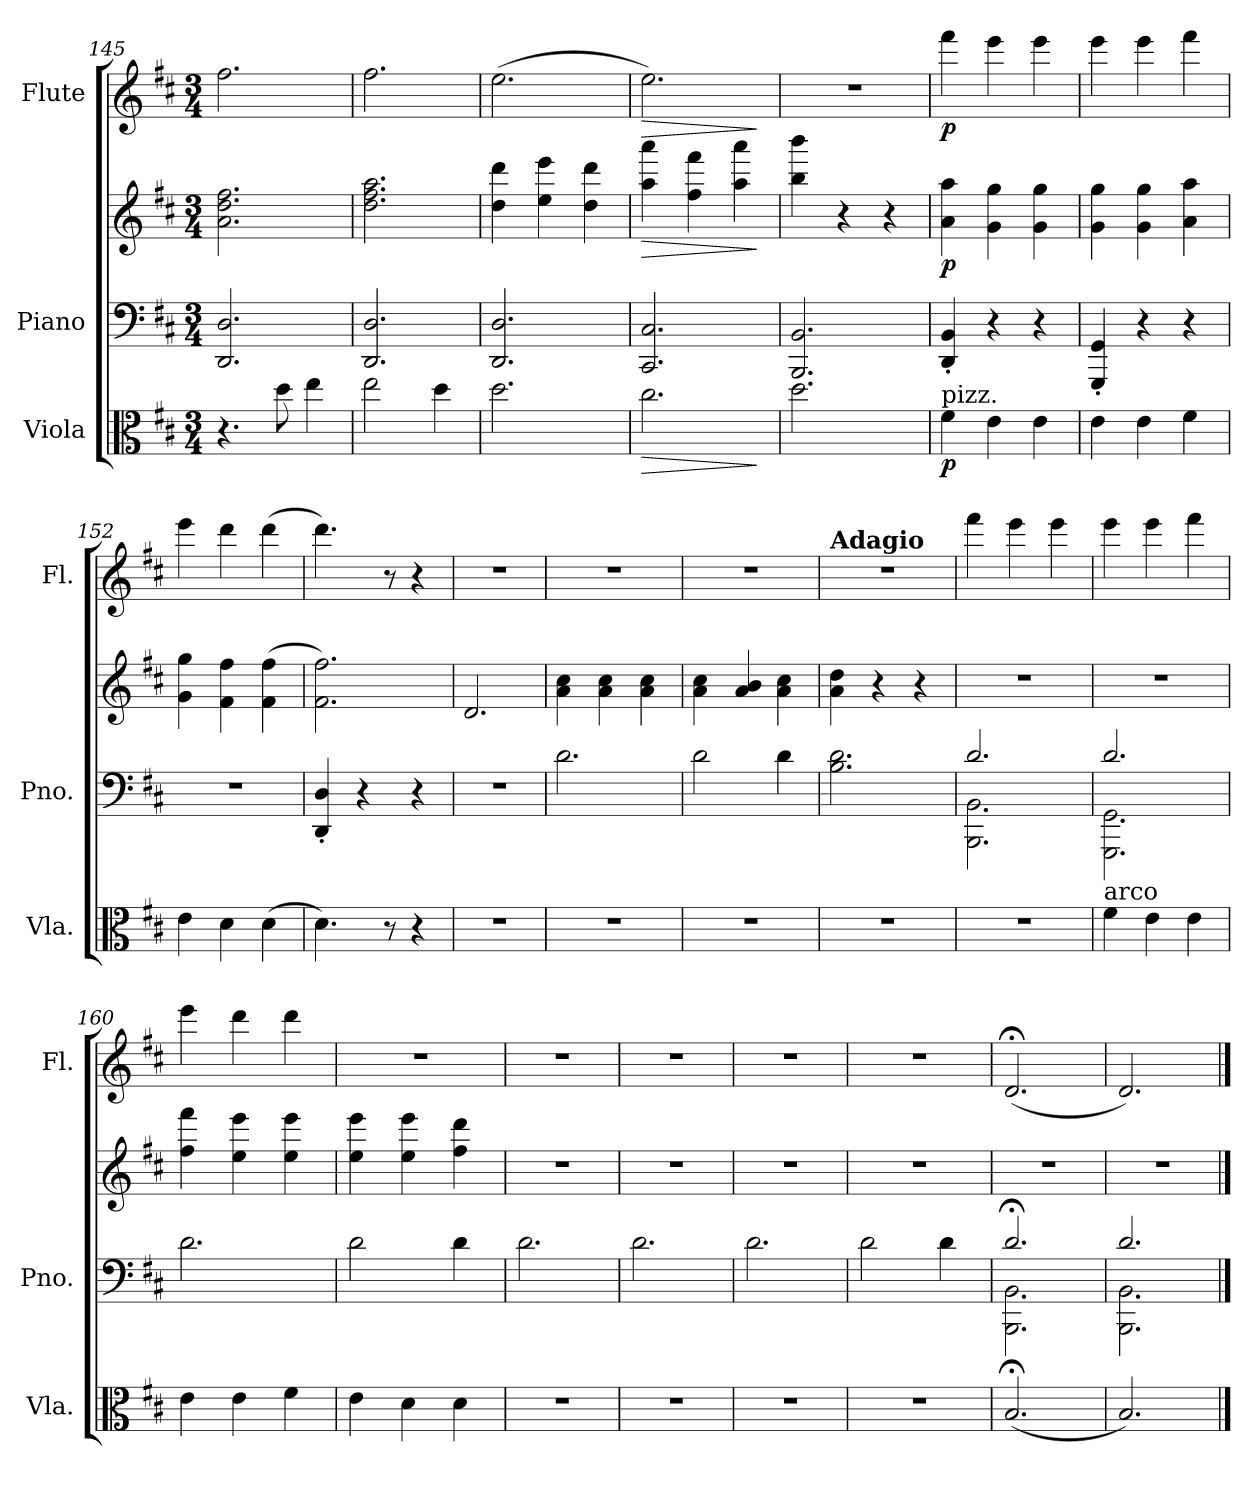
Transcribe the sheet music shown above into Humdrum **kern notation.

**kern	**dynam	**kern	**kern	**dynam	**kern	**dynam
*part3	*part3	*part2	*part2	*part2	*part1	*part1
*staff4	*staff4	*staff3	*staff2	*staff2/3	*staff1	*staff1
*I"Viola	*	*I"Piano	*	*	*I"Flute	*
*I'Vla.	*	*I'Pno.	*	*	*I'Fl.	*
*clefC3	*	*clefF4	*clefG2	*	*clefG2	*
*k[f#c#]	*	*k[f#c#]	*k[f#c#]	*	*k[f#c#]	*
*M3/4	*	*M3/4	*M3/4	*	*M3/4	*
=145	=145	=145	=145	=145	=145	=145
4.r	.	2.DD/ 2.D/	2.a\ 2.dd\ 2.ff#\	.	2.ff#\	.
8dd\	.	.	.	.	.	.
4ee\	.	.	.	.	.	.
=146	=146	=146	=146	=146	=146	=146
2ee\	.	2.DD/ 2.D/	2.dd\ 2.ff#\ 2.aa\	.	2.ff#\	.
4dd\	.	.	.	.	.	.
=147	=147	=147	=147	=147	=147	=147
2.dd\	.	2.DD/ 2.D/	4dd\ 4ddd\	.	(2.ee\	.
.	.	.	4ee\ 4eee\	.	.	.
.	.	.	4dd\ 4ddd\	.	.	.
!!LO:LB:g=z
=148	=148	=148	=148	=148	=148	=148
!	!LO:HP:b	!	!	!LO:HP:b	!	!LO:HP:b
2.cc#\	>	2.CC#/ 2.C#/	4aa\ 4aaa\	>	2.ee\)	>
.	.	.	4ff#\ 4fff#\	.	.	.
.	.	.	4aa\ 4aaa\	.	.	.
.	]	.	.	]	.	]
=149	=149	=149	=149	=149	=149	=149
2.dd\	.	2.BBB/ 2.BB/	4bb\ 4bbb\	.	2.r	.
.	.	.	4r	.	.	.
.	.	.	4r	.	.	.
=150	=150	=150	=150	=150	=150	=150
!LO:TX:a:t=pizz.	!	!	!	!	!	!
!	!LO:DY:b	!	!	!LO:DY:b	!	!LO:DY:b
4f#\	p	4DD/' 4BB/'	4a\ 4aa\	p	4fff#\	p
4e\	.	4r	4g\ 4gg\	.	4eee\	.
4e\	.	4r	4g\ 4gg\	.	4eee\	.
=151	=151	=151	=151	=151	=151	=151
4e\	.	4GGG/' 4GG/'	4g\ 4gg\	.	4eee\	.
4e\	.	4r	4g\ 4gg\	.	4eee\	.
4f#\	.	4r	4a\ 4aa\	.	4fff#\	.
=152	=152	=152	=152	=152	=152	=152
4e\	.	2.r	4g\ 4gg\	.	4eee\	.
4d\	.	.	4f#\ 4ff#\	.	4ddd\	.
(4d\	.	.	(4f#\ 4ff#\	.	(4ddd\	.
=153	=153	=153	=153	=153	=153	=153
4.d\)	.	4DD/' 4D/'	2.f#\ 2.ff#\)	.	4.ddd\)	.
.	.	4r	.	.	.	.
8r	.	.	.	.	8r	.
4r	.	4r	.	.	4r	.
=154	=154	=154	=154	=154	=154	=154
2.r	.	2.r	2.d/	.	2.r	.
=155	=155	=155	=155	=155	=155	=155
2.r	.	2.d\	4a\ 4cc#\	.	2.r	.
.	.	.	4a\ 4cc#\	.	.	.
.	.	.	4a\ 4cc#\	.	.	.
!!LO:LB:g=z
=156	=156	=156	=156	=156	=156	=156
2.r	.	2d\	4a\ 4cc#\	.	2.r	.
.	.	.	4a/ 4b/	.	.	.
.	.	4d\	4a\ 4cc#\	.	.	.
=157	=157	=157	=157	=157	=157	=157
!	!	!	!	!	!LO:TX:a:B:t=Adagio	!
2.r	.	2.B\ 2.d\	4a\ 4dd\	.	2.r	.
.	.	.	4r	.	.	.
.	.	.	4r	.	.	.
=158	=158	=158	=158	=158	=158	=158
*	*	*^	*	*	*	*
2.r	.	2.d/	2.BBB\ 2.BB\	2.r	.	4fff#\	.
.	.	.	.	.	.	4eee\	.
.	.	.	.	.	.	4eee\	.
=159	=159	=159	=159	=159	=159	=159	=159
!LO:TX:a:t=arco	!	!	!	!	!	!	!
4f#\	.	2.d/	2.GGG\ 2.GG\	2.r	.	4eee\	.
4e\	.	.	.	.	.	4eee\	.
4e\	.	.	.	.	.	4fff#\	.
*	*	*v	*v	*	*	*	*
=160	=160	=160	=160	=160	=160	=160
4e\	.	2.d\	4ff#\ 4fff#\	.	4eee\	.
4e\	.	.	4ee\ 4eee\	.	4ddd\	.
4f#\	.	.	4ee\ 4eee\	.	4ddd\	.
=161	=161	=161	=161	=161	=161	=161
4e\	.	2d\	4ee\ 4eee\	.	2.r	.
4d\	.	.	4ee\ 4eee\	.	.	.
4d\	.	4d\	4ff#\ 4ddd\	.	.	.
=162	=162	=162	=162	=162	=162	=162
2.r	.	2.d\	2.r	.	2.r	.
=163	=163	=163	=163	=163	=163	=163
2.r	.	2.d\	2.r	.	2.r	.
=164	=164	=164	=164	=164	=164	=164
2.r	.	2.d\	2.r	.	2.r	.
!!LO:PB:g=z
=165	=165	=165	=165	=165	=165	=165
2.r	.	2d\	2.r	.	2.r	.
.	.	4d\	.	.	.	.
=166	=166	=166	=166	=166	=166	=166
*	*	*^	*	*	*	*
(2.B;</	.	2.d;</	2.BBB\ 2.BB\	2.r	.	(2.d;</	.
=167	=167	=167	=167	=167	=167	=167	=167
2.B/)	.	2.d/	2.BBB\ 2.BB\	2.r	.	2.d/)	.
*	*	*v	*v	*	*	*	*
==	==	==	==	==	==	==
*-	*-	*-	*-	*-	*-	*-
